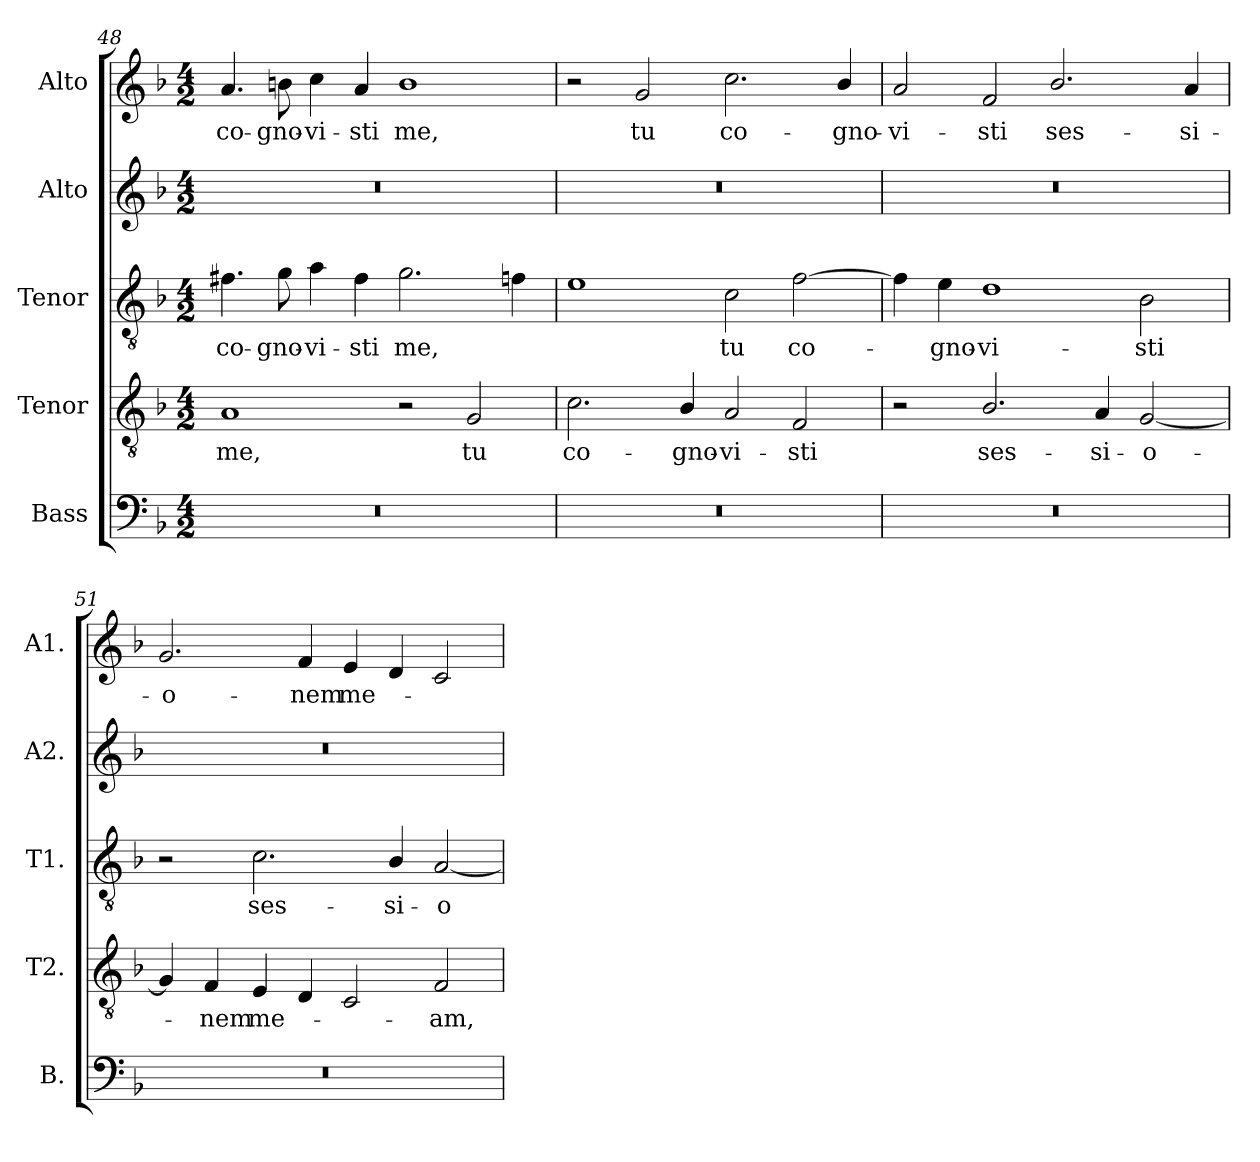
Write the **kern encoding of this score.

**kern	**kern	**text	**kern	**text	**kern	**kern	**text
*part5	*part4	*part4	*part3	*part3	*part2	*part1	*part1
*staff5	*staff4	*staff4	*staff3	*staff3	*staff2	*staff1	*staff1
*I"Bass	*I"Tenor	*	*I"Tenor	*	*I"Alto	*I"Alto	*
*I'B.	*I'T2.	*	*I'T1.	*	*I'A2.	*I'A1.	*
*clefF4	*clefGv2	*	*clefGv2	*	*clefG2	*clefG2	*
*	*ITrd7c12	*	*ITrd7c12	*	*	*	*
*k[b-]	*k[b-]	*	*k[b-]	*	*k[b-]	*k[b-]	*
*F:	*F:	*	*F:	*	*F:	*F:	*
*M4/2	*M4/2	*	*M4/2	*	*M4/2	*M4/2	*
=48	=48	=48	=48	=48	=48	=48	=48
!LO:N:vis=1	!	!	!	!	!	!	!
!	!	!LO:LY:b:color=#000000	!	!	!	!	!
!	!	!	!	!LO:LY:b:color=#000000	!LO:N:vis=1	!	!
!	!	!	!	!	!	!	!LO:LY:b:color=#000000
0r	1AAi	me,	4.F#Xi\	co-	0r	4.ai/	co-
!	!	!	!	!LO:LY:b:color=#000000	!	!	!
!	!	!	!	!	!	!	!LO:LY:b:color=#000000
.	.	.	8Gi\	-gno-	.	8bni\	-gno-
!	!	!	!	!LO:LY:b:color=#000000	!	!	!
!	!	!	!	!	!	!	!LO:LY:b:color=#000000
.	.	.	4Ai\	-vi-	.	4cci\	-vi-
!	!	!	!	!LO:LY:b:color=#000000	!	!	!
!	!	!	!	!	!	!	!LO:LY:b:color=#000000
.	.	.	4F#i\	-sti	.	4ai/	-sti
!	!	!	!	!LO:LY:b:color=#000000	!	!	!
!	!	!	!	!	!	!	!LO:LY:b:color=#000000
.	2r	.	2.Gi\	me,	.	1bi	me,
!	!	!LO:LY:b:color=#000000	!	!	!	!	!
.	2GGi/	tu	.	.	.	.	.
.	.	.	4Fni\	.	.	.	.
=49	=49	=49	=49	=49	=49	=49	=49
!LO:N:vis=1	!	!	!	!	!	!	!
!	!	!LO:LY:b:color=#000000	!	!	!LO:N:vis=1	!	!
0r	2.Ci\	co-	1Ei	.	0r	2r	.
!	!	!	!	!	!	!	!LO:LY:b:color=#000000
.	.	.	.	.	.	2gi/	tu
!	!	!LO:LY:b:color=#000000	!	!	!	!	!
.	4BB-i/	-gno-	.	.	.	.	.
!	!	!LO:LY:b:color=#000000	!	!	!	!	!
!	!	!	!	!LO:LY:b:color=#000000	!	!	!
!	!	!	!	!	!	!	!LO:LY:b:color=#000000
.	2AAi/	-vi-	2Ci\	tu	.	2.cci\	co-
!	!	!LO:LY:b:color=#000000	!	!	!	!	!
!	!	!	!	!LO:LY:b:color=#000000	!	!	!
.	2FFi/	-sti	[2Fi\	co-	.	.	.
!	!	!	!	!	!	!	!LO:LY:b:color=#000000
.	.	.	.	.	.	4b-i/	-gno-
=50	=50	=50	=50	=50	=50	=50	=50
!LO:N:vis=1	!	!	!	!	!LO:N:vis=1	!	!
!	!	!	!	!	!	!	!LO:LY:b:color=#000000
0r	2r	.	4Fi\]	.	0r	2ai/	-vi-
!	!	!	!	!LO:LY:b:color=#000000	!	!	!
.	.	.	4Ei\	-gno-	.	.	.
!	!	!LO:LY:b:color=#000000	!	!	!	!	!
!	!	!	!	!LO:LY:b:color=#000000	!	!	!
!	!	!	!	!	!	!	!LO:LY:b:color=#000000
.	2.BB-i/	ses-	1Di	-vi-	.	2fi/	-sti
!	!	!	!	!	!	!	!LO:LY:b:color=#000000
.	.	.	.	.	.	2.b-i/	ses-
!	!	!LO:LY:b:color=#000000	!	!	!	!	!
.	4AAi/	-si-	.	.	.	.	.
!	!	!LO:LY:b:color=#000000	!	!	!	!	!
!	!	!	!	!LO:LY:b:color=#000000	!	!	!
.	[2GGi/	-o-	2BB-i\	-sti	.	.	.
!	!	!	!	!	!	!	!LO:LY:b:color=#000000
.	.	.	.	.	.	4ai/	-si-
!!LO:LB:g=z
=51	=51	=51	=51	=51	=51	=51	=51
!LO:N:vis=1	!	!	!	!	!LO:N:vis=1	!	!
!	!	!	!	!	!	!	!LO:LY:b:color=#000000
0r	4GGi/]	.	2r	.	0r	2.gi/	-o-
!	!	!LO:LY:b:color=#000000	!	!	!	!	!
.	4FFi/	-nem	.	.	.	.	.
!	!	!LO:LY:b:color=#000000	!	!	!	!	!
!	!	!	!	!LO:LY:b:color=#000000	!	!	!
.	4EEi/	me-	2.Ci\	ses-	.	.	.
!	!	!	!	!	!	!	!LO:LY:b:color=#000000
.	4DDi/	.	.	.	.	4fi/	-nem
!	!	!	!	!	!	!	!LO:LY:b:color=#000000
.	2CCi/	.	.	.	.	4ei/	me-
!	!	!	!	!LO:LY:b:color=#000000	!	!	!
.	.	.	4BB-i/	-si-	.	4di/	.
!	!	!LO:LY:b:color=#000000	!	!	!	!	!
!	!	!	!	!LO:LY:b:color=#000000	!	!	!
.	2FFi/	-am,	[2AAi/	-o-	.	2ci/	.
=	=	=	=	=	=	=	=
*-	*-	*-	*-	*-	*-	*-	*-
